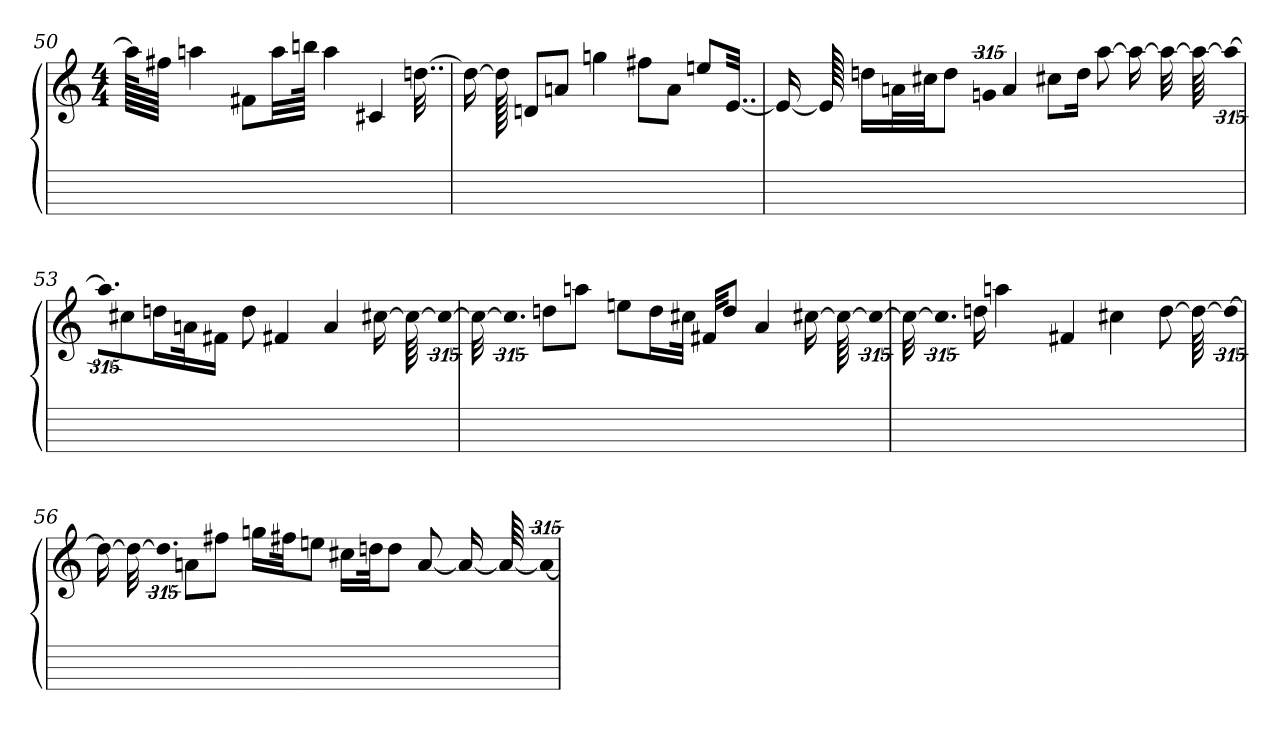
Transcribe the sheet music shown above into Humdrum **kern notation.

**kern	**kern
*part2	*part1
*staff2	*staff1
*	*clefG2
*	*M4/4
=50	=50
4ryy	128aa\KLLLL]
.	64ff#X\JJJJ
.	4aan
2.ryy	.
.	8f#X\L
.	32aa\LL
.	64bbn\JJJk
.	4aa
.	4c#X
.	[32..ddn
=51	=51
4ryy	16dd_
.	128dd]
.	8dn/L
.	8an/J
2.ryy	.
.	4ggn
.	8ff#X\L
.	8a\J
.	8een/L
.	[32..e/Jkk
=52	=52
4ryy	16e_
.	128e]
.	16ddn\LL
.	32an\L
.	32cc#X\JJ
.	8dd\J
40320%30241ryy	.
!	!LO:N:vis=256
.	20160%79gn
.	4a
.	8cc#X\L
.	16dd\Jk
.	[8aa
.	16aa_
.	32aa_
.	64aa_
!	!LO:N:vis=256
.	20160%79aa_
=53	=53
!	!LO:N:vis=128.
4ryy	5040%59aa\KKKKL]
.	8cc#X\
.	16ddn\L
.	32an\K
.	16f#X\JJ
2.ryy	.
.	8dd
.	4f#X
.	4a
.	[16cc#X
.	64cc#_
!	!LO:N:vis=256
.	20160%79cc#_
=54	=54
4ryy	32cc#_
!	!LO:N:vis=128.
.	5040%59cc#]
.	8ddn\L
.	8aan\J
2.ryy	.
.	8een\L
.	16dd\L
.	32cc#X\JJk
.	32f#X/KKL
.	8dd/J
.	4a
.	[16cc#X
.	64cc#_
!	!LO:N:vis=256
.	20160%79cc#_
=55	=55
4ryy	32cc#_
!	!LO:N:vis=128.
.	5040%59cc#]
.	16ddn
.	4aan
2.ryy	.
.	4f#X
.	4cc#X
.	[8dd
.	64dd_
!	!LO:N:vis=256
.	20160%79dd_
=56	=56
4ryy	16dd_
.	32dd_
!	!LO:N:vis=128.
.	5040%59dd]
.	8an\L
.	8ff#X\J
2.ryy	.
.	16ggn\KL
.	32ff#X\KK
.	8een\J
.	16cc#X\KL
.	32ddn\KK
.	8dd\J
.	[8a
.	16a_
.	64a_
!	!LO:N:vis=256
.	20160%79a_
=	=
*-	*-
